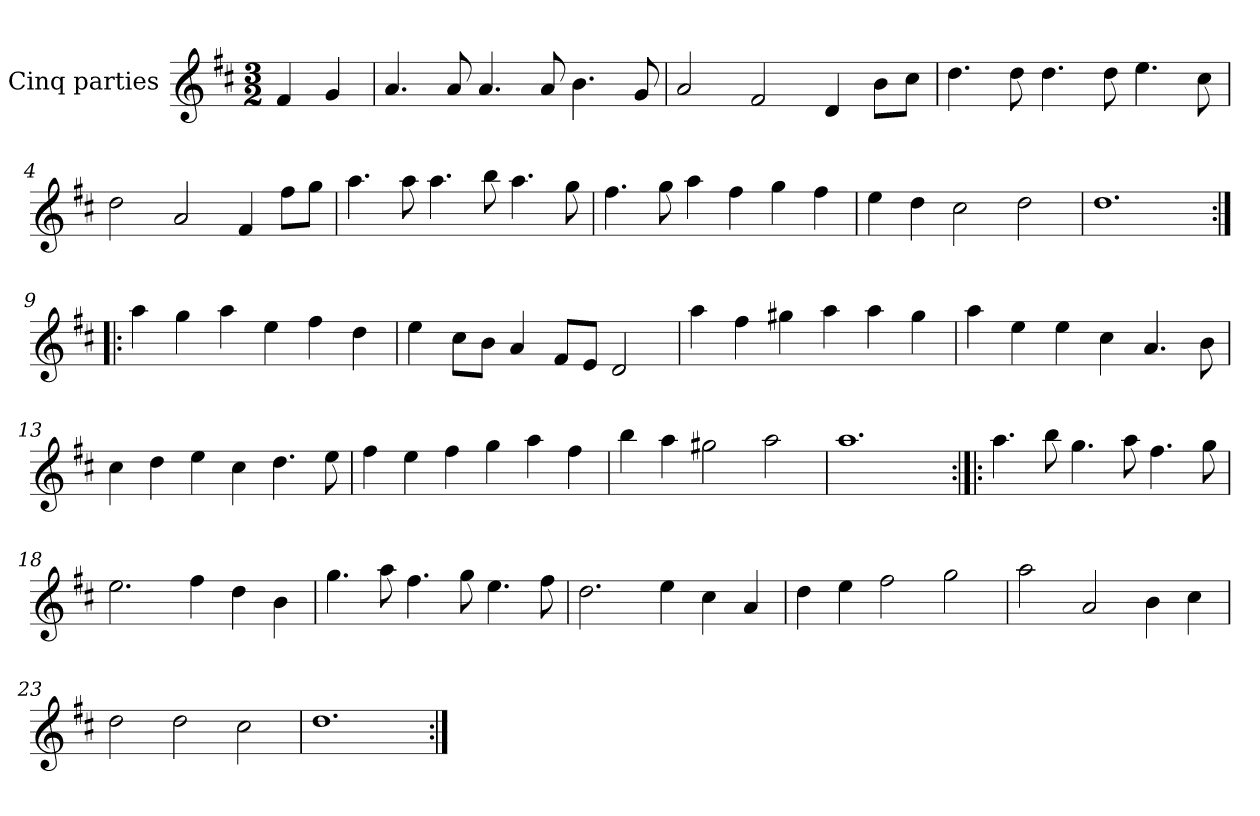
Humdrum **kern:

**kern
*part1
*staff1
*I"Cinq parties
*clefG2
*k[f#c#]
*M3/2
*MM180
=
4f#/
4g/
=1
4.a/
8a/
4.a/
8a/
4.b\
8g/
=2
2a/
2f#/
4d/
8b\L
8cc#\J
=3
4.dd\
8dd\
4.dd\
8dd\
4.ee\
8cc#\
=4
2dd\
2a/
4f#/
8ff#\L
8gg\J
=5
4.aa\
8aa\
4.aa\
8bb\
4.aa\
8gg\
=6
4.ff#\
8gg\
4aa\
4ff#\
4gg\
4ff#\
=7
4ee\
4dd\
2cc#\
2dd\
=8
1.dd
=9:|!|:
4aa\
4gg\
4aa\
4ee\
4ff#\
4dd\
=10
4ee\
8cc#\L
8b\J
4a/
8f#/L
8e/J
2d/
=11
4aa\
4ff#\
4gg#X\
4aa\
4aa\
4gg#\
=12
4aa\
4ee\
4ee\
4cc#\
4.a/
8b\
=13
4cc#\
4dd\
4ee\
4cc#\
4.dd\
8ee\
=14
4ff#\
4ee\
4ff#\
4gg\
4aa\
4ff#\
=15
4bb\
4aa\
2gg#X\
2aa\
=16
1.aa
=17:|!|:
4.aa\
8bb\
4.gg\
8aa\
4.ff#\
8gg\
=18
2.ee\
4ff#\
4dd\
4b\
=19
4.gg\
8aa\
4.ff#\
8gg\
4.ee\
8ff#\
=20
2.dd\
4ee\
4cc#\
4a/
=21
4dd\
4ee\
2ff#\
2gg\
=22
2aa\
2a/
4b\
4cc#\
=23
2dd\
2dd\
2cc#\
=24
1.dd
=:|!
*-
